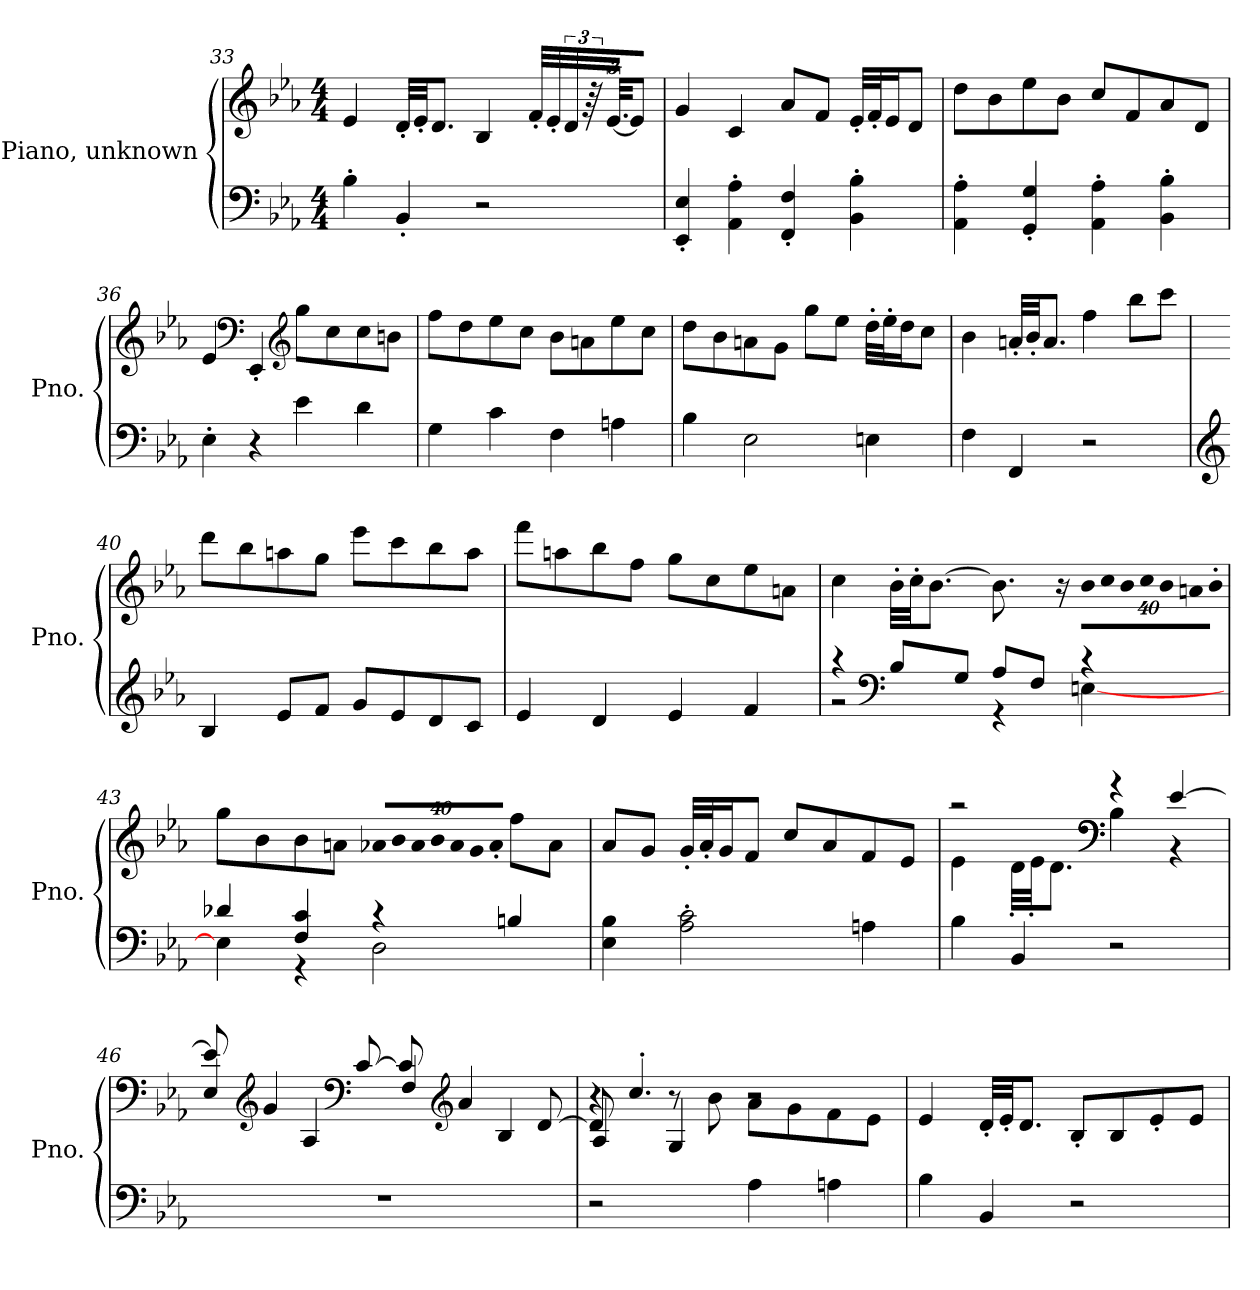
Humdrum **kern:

**kern	**kern
*part1	*part1
*staff2	*staff1
*I"Piano, unknown	*
*I'Pno.	*
*clefF4	*clefG2
*k[b-e-a-]	*k[b-e-a-]
*M4/4	*M4/4
=33	=33
4B-'\	4e-/
4BB-'/	32d'/LLL
.	32e-'/JJ
.	8.d/J
2r	4B-/
.	32f'/LLL
.	32e-'/
.	48d/JJJ
.	96r
.	[48.e-/KKL
.	8e-/J]
=34	=34
4EE-/' 4E-/'	4g/
4AA-\' 4A-\'	4c/
4FF/' 4F/'	8a-/L
.	8f/J
4BB-\' 4B-\'	32e-'/LLL
.	32f'/J
.	16e-/J
.	8d/J
=35	=35
4AA-\' 4A-\'	8dd\L
.	8b-\
4GG/' 4G/'	8ee-\
.	8b-\J
4AA-\' 4A-\'	8cc/L
.	8f/
4BB-\' 4B-\'	8a-/
.	8d/J
!!LO:LB:g=z
=36	=36
4E-'\	4e-/
*	*clefF4
4r	4EE-'/
*	*clefG2
4e-\	8gg\L
.	8cc\
4d\	8cc\
.	8bn\J
=37	=37
4G\	8ff\L
.	8dd\
4c\	8ee-\
.	8cc\J
4F\	8b-\L
.	8an\
4An\	8ee-\
.	8cc\J
=38	=38
4B-\	8dd\L
.	8b-\
2E-\	8an\
.	8g\J
.	8gg\L
.	8ee-\J
4En\	32dd'\LLL
.	32ee-'\J
.	16dd\J
.	8cc\J
=39	=39
4F\	4b-\
4FF/	32an'/LLL
.	32b-'/JJ
.	8.a/J
2r	4ff\
.	8bb-\L
.	8ccc\J
!!LO:LB:g=z
=40	=40
*clefG2	*
4B-/	8ddd\L
.	8bb-\
8e-/L	8aan\
8f/J	8gg\J
8g/L	8eee-\L
8e-/	8ccc\
8d/	8bb-\
8c/J	8aa\J
=41	=41
4e-/	8fff\L
.	8aan\
4d/	8bb-\
.	8ff\J
4e-/	8gg\L
.	8cc\
4f/	8ee-\
.	8an\J
=42	=42
*^	*
4r	2r	4cc\
*clefF4	*	*
8B-/L	.	32b-'\LLL
.	.	32cc'\JJ
.	.	[8.b-\J
8G/J	.	.
8A-/L	4r	8.b-\]
8F/J	.	.
.	.	16r
*	*	*Xbrackettup
!	!	!LO:N:vis=32
4r	[4En\	640%23b-\LLL
!	!	!LO:N:vis=32
.	.	640%23cc\
!	!	!LO:N:vis=32
.	.	640%23b-\
!	!	!LO:N:vis=32
.	.	640%23cc\
!	!	!LO:N:vis=32
.	.	640%23b-\
!	!	!LO:N:vis=32
.	.	640%23an\
!	!	!LO:N:vis=32
.	.	640%23b-'\JJJ
640ryy	640ryy	.
!!LO:LB:g=z
=43	=43	=43
4d-X/	4E\]	8gg\L
.	.	8b-\
4F/ 4c/	4r	8b-\
.	.	8an\J
!	!	!LO:N:vis=32
4r	2D\	640%23a-X/LLL
!	!	!LO:N:vis=32
.	.	640%23b-/
!	!	!LO:N:vis=32
.	.	640%23a-/
!	!	!LO:N:vis=32
.	.	640%23b-/
!	!	!LO:N:vis=32
.	.	640%23a-/
!	!	!LO:N:vis=32
.	.	640%23g/
!	!	!LO:N:vis=32
.	.	640%23a-'/JJJ
4Bn/	.	.
.	.	8ff\L
.	.	8a-\J
640ryy	640ryy	.
*v	*v	*
=44	=44
4E-\ 4B-\	8a-/L
.	8g/J
2A-\' 2c\'	32g'/LLL
.	32a-'/J
.	16g/J
.	8f/J
.	8cc/L
.	8a-/
4An\	8f/
.	8e-/J
=45	=45
*	*^
4B-\	2r	4e-\
4BB-/	.	32d'\LLL
.	.	32e-'\JJ
.	.	8.d\J
*	*clefF4	*
2r	4r	4B-\
.	[4e-/	4r
!!LO:LB:g=z	!!
=46	=46	=46
1r	8e-/]	4E-/
*	*clefG2	*
.	4g/	.
.	.	4A-/
*	*clefF4	*
.	[8c/	.
.	8c/]	4F/
*	*clefG2	*
.	4a-/	.
.	.	4B-/
.	[8d/	.
=47	=47	=47
*	*	*^
2r	8d/]	4r	4A-/
.	4.cc'/	.	.
.	.	8r	4G/
.	.	8b-\	.
4A-\	2r	8a-\L	2r
.	.	8g\	.
4An\	.	8f\	.
.	.	8e-\J	.
*	*v	*v	*v
=48	=48
4B-\	4e-/
4BB-/	32d'/LLL
.	32e-'/JJ
.	8.d/J
2r	8B-'/L
.	8B-/
.	8e-'/
.	8e-/J
=	=
*-	*-
